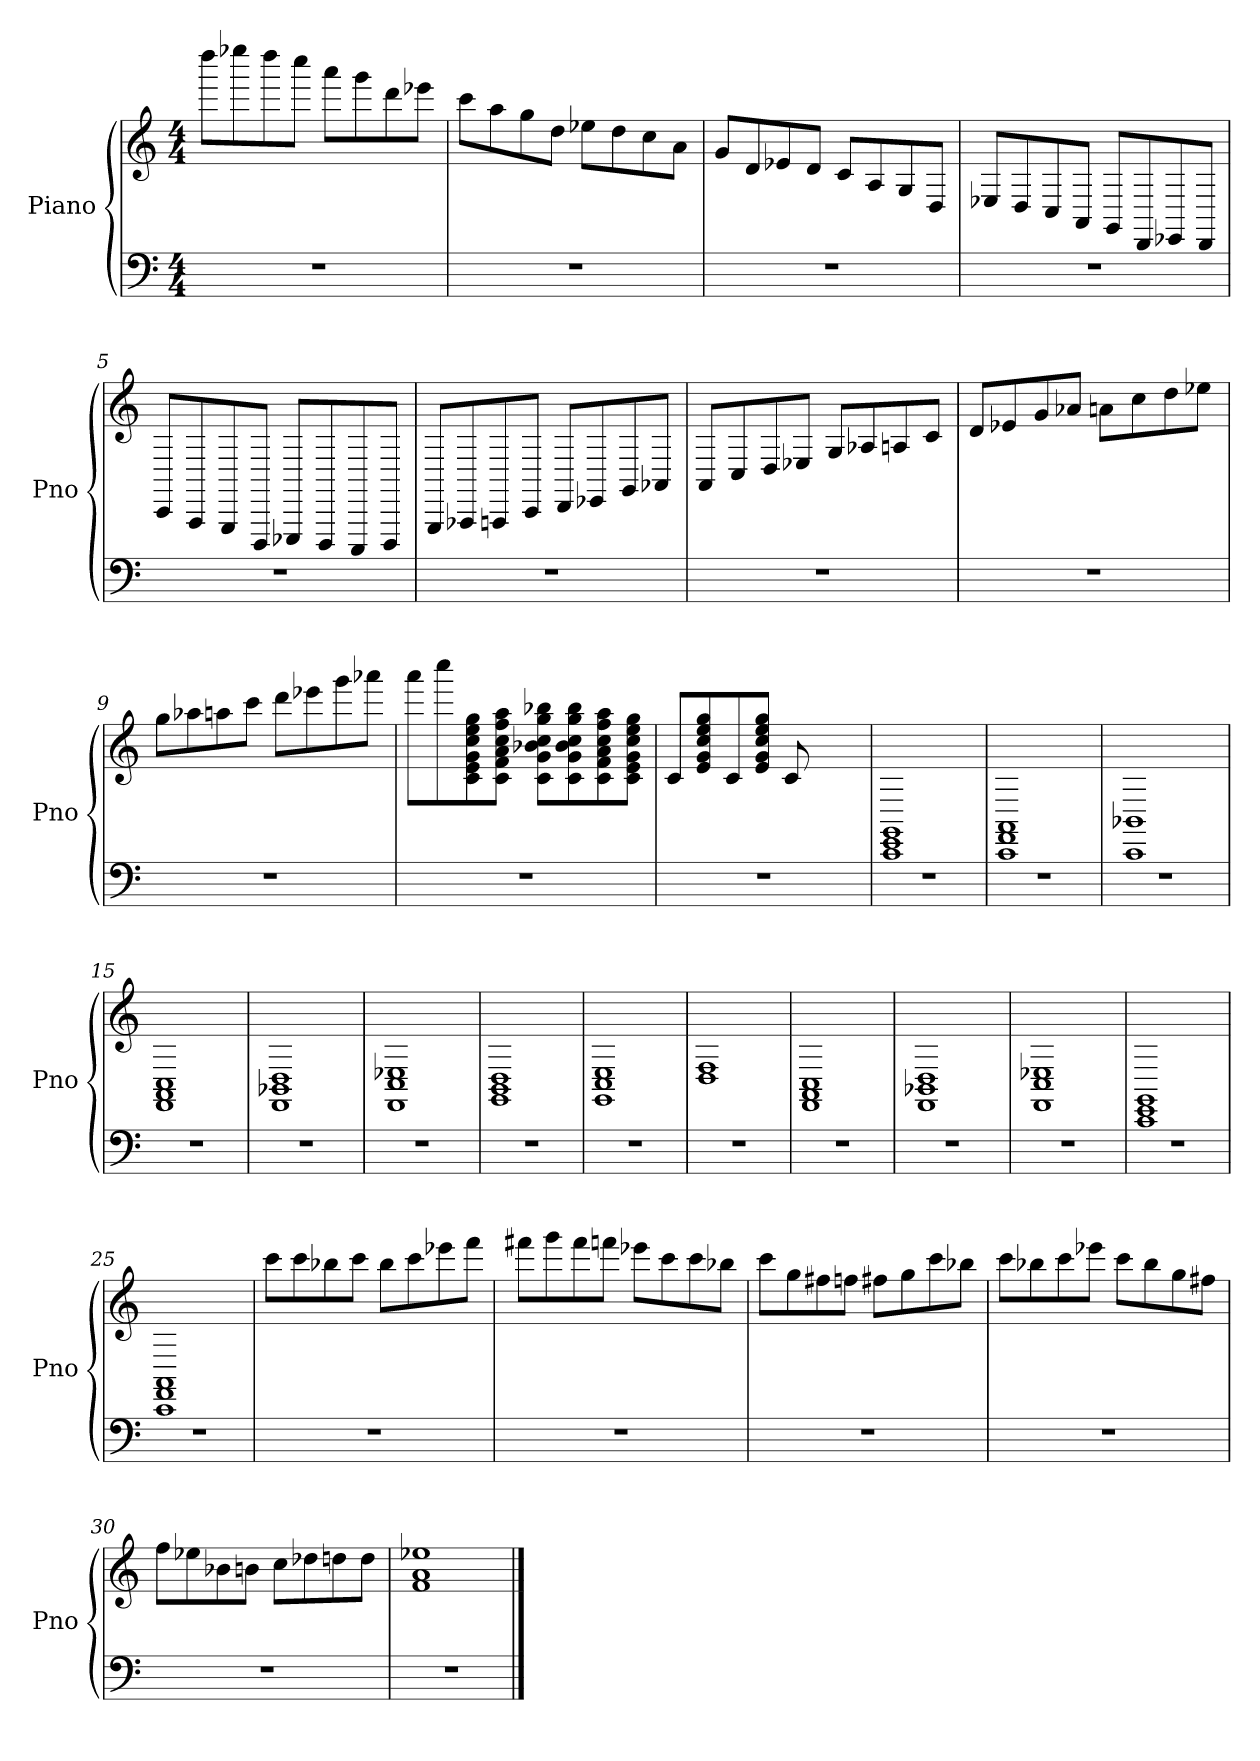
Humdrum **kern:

**kern	**kern
*part1	*part1
*staff2	*staff1
*I"Piano	*
*I'Pno	*
*clefF4	*clefG2
*k[]	*k[]
*C:	*C:
*M4/4	*M4/4
=1	=1
1r	8dddd\L
.	8eeee-X\
.	8dddd\
.	8cccc\J
.	8aaa\L
.	8ggg\
.	8ddd\
.	8eee-X\J
=2	=2
1r	8ccc\L
.	8aa\
.	8gg\
.	8dd\J
.	8ee-X\L
.	8dd\
.	8cc\
.	8a\J
=3	=3
1r	8g/L
.	8d/
.	8e-X/
.	8d/J
.	8c/L
.	8A/
.	8G/
.	8D/J
!!LO:LB:g=z
=4	=4
1r	8E-X/L
.	8D/
.	8C/
.	8AA/J
.	8GG/L
.	8DD/
.	8EE-X/
.	8DD/J
=5	=5
1r	8CC/L
.	8AAA/
.	8GGG/
.	8DDD/J
.	8EEE-X/L
.	8DDD/
.	8CCC/
.	8DDD/J
=6	=6
1r	8GGG/L
.	8AAA-X/
.	8AAAn/
.	8CC/J
.	8DD/L
.	8EE-X/
.	8GG/
.	8AA-X/J
=7	=7
1r	8AA/L
.	8C/
.	8D/
.	8E-X/J
.	8G/L
.	8A-X/
.	8An/
.	8c/J
!!LO:LB:g=z
=8	=8
1r	8d/L
.	8e-X/
.	8g/
.	8a-X/J
.	8an\L
.	8cc\
.	8dd\
.	8ee-X\J
=9	=9
1r	8gg\L
.	8aa-X\
.	8aan\
.	8ccc\J
.	8ddd\L
.	8eee-X\
.	8ggg\
.	8aaa-X\J
=10	=10
1r	8aaa\L
.	8cccc\
.	8c\ 8e\ 8g\ 8cc\ 8ee\ 8gg\
.	8c\ 8f\ 8a\ 8cc\ 8ff\ 8aa\J
.	8c\ 8g\ 8b-X\ 8cc\ 8gg\ 8bb-X\L
.	8c\ 8g\ 8b-\ 8cc\ 8gg\ 8bb-\
.	8c\ 8f\ 8a\ 8cc\ 8ff\ 8aa\
.	8c\ 8e\ 8g\ 8cc\ 8ee\ 8gg\J
=11	=11
1r	8c/L
.	8e/ 8g/ 8cc/ 8ee/ 8gg/
.	8c/
.	8e/ 8g/ 8cc/ 8ee/ 8gg/J
.	8c/
.	4.ryy
!!LO:LB:g=z
=12	=12
1r	1CC 1EE 1GG
=13	=13
1r	1CC 1FF 1AA
=14	=14
1r	1CC 1BB-X
=15	=15
1r	1FF 1AA 1C
=16	=16
1r	1FF 1BB-X 1D
=17	=17
1r	1FF 1C 1E-X
=18	=18
1r	1GG 1BB 1D
=19	=19
1r	1GG 1C 1E
!!LO:LB:g=z
=20	=20
1r	1D 1F
=21	=21
1r	1FF 1AA 1C
=22	=22
1r	1FF 1BB-X 1D
=23	=23
1r	1FF 1C 1E-X
=24	=24
1r	1CC 1EE 1GG
=25	=25
1r	1CC 1FF 1AA
=26	=26
1r	8ccc\L
.	8ccc\
.	8bb-X\
.	8ccc\J
.	8bb-\L
.	8ccc\
.	8eee-X\
.	8fff\J
!!LO:PB:g=z
=27	=27
1r	8fff#X\L
.	8ggg\
.	8fff#\
.	8fffn\J
.	8eee-X\L
.	8ccc\
.	8ccc\
.	8bb-X\J
=28	=28
1r	8ccc\L
.	8gg\
.	8ff#X\
.	8ffn\J
.	8ff#X\L
.	8gg\
.	8ccc\
.	8bb-X\J
=29	=29
1r	8ccc\L
.	8bb-X\
.	8ccc\
.	8eee-X\J
.	8ccc\L
.	8bb-\
.	8gg\
.	8ff#X\J
=30	=30
1r	8ff\L
.	8ee-X\
.	8b-X\
.	8bn\J
.	8cc\L
.	8dd-X\
.	8ddn\
.	8dd\J
!!LO:LB:g=z
=31	=31
1r	1f 1a 1ee-X
==	==
*-	*-
